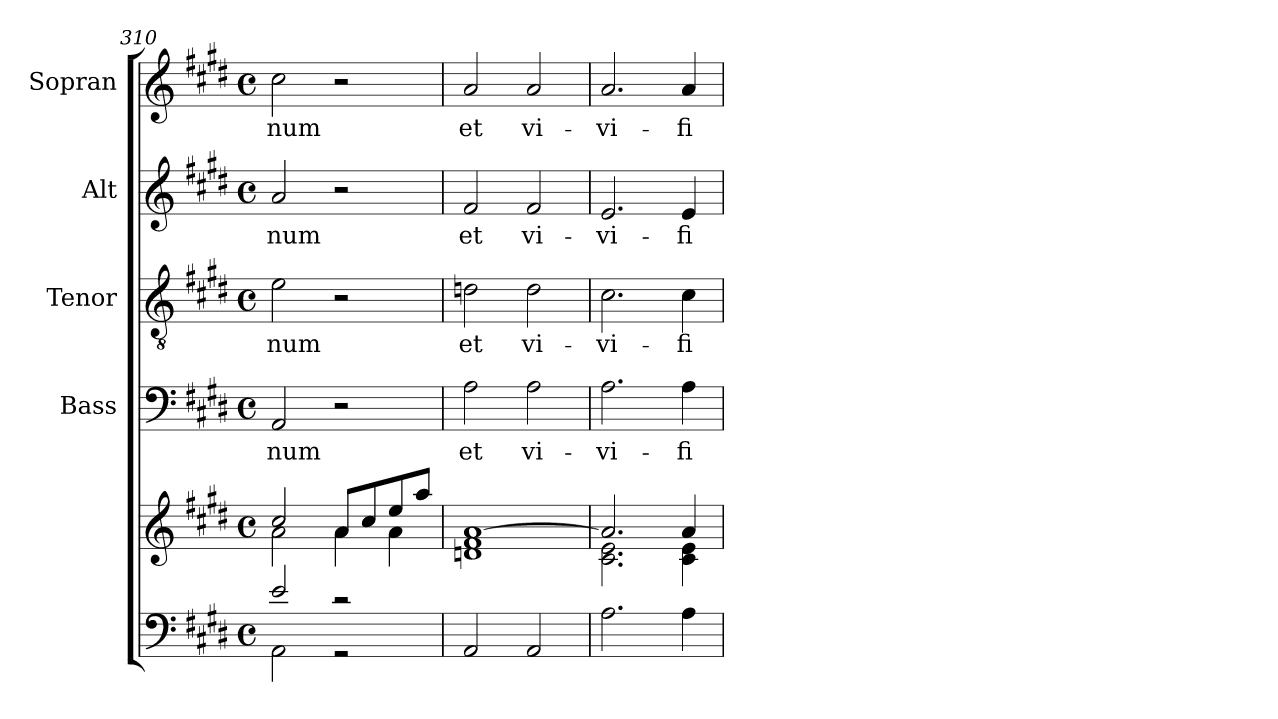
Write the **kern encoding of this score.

**kern	**kern	**kern	**text	**kern	**text	**kern	**text	**kern	**text
*part5	*part5	*part4	*part4	*part3	*part3	*part2	*part2	*part1	*part1
*staff6	*staff5	*staff4	*staff4	*staff3	*staff3	*staff2	*staff2	*staff1	*staff1
*	*	*I"Bass	*	*I"Tenor	*	*I"Alt	*	*I"Sopran	*
*	*	*I'B.	*	*I'T.	*	*I'A.	*	*I'S.	*
*clefF4	*clefG2	*clefF4	*	*clefGv2	*	*clefG2	*	*clefG2	*
*k[f#c#g#d#]	*k[f#c#g#d#]	*k[f#c#g#d#]	*	*k[f#c#g#d#]	*	*k[f#c#g#d#]	*	*k[f#c#g#d#]	*
*E:	*E:	*E:	*	*E:	*	*E:	*	*E:	*
*M4/4	*M4/4	*M4/4	*	*M4/4	*	*M4/4	*	*M4/4	*
*met(c)	*met(c)	*met(c)	*	*met(c)	*	*met(c)	*	*met(c)	*
=310	=310	=310	=310	=310	=310	=310	=310	=310	=310
*^	*^	*	*	*	*	*	*	*	*
!	!	!	!	!	!LO:LY:b	!	!LO:LY:b	!	!LO:LY:b	!	!LO:LY:b
2e/	2AA\	2cc#/	2a\	2AA/	-num	2e\	-num	2a/	-num	2cc#\	-num
2r	2r	8a/L	4a\	2r	.	2r	.	2r	.	2r	.
.	.	8cc#/	.	.	.	.	.	.	.	.	.
.	.	8ee/	4a\	.	.	.	.	.	.	.	.
.	.	8aa/J	.	.	.	.	.	.	.	.	.
*v	*v	*	*	*	*	*	*	*	*	*	*
=311	=311	=311	=311	=311	=311	=311	=311	=311	=311	=311
!	!	!	!	!LO:LY:b	!	!LO:LY:b	!	!LO:LY:b	!	!LO:LY:b
2AA/	[>1a	1dn 1f#	2A\	et	2dn\	et	2f#/	et	2a/	et
!	!	!	!	!LO:LY:b	!	!LO:LY:b	!	!LO:LY:b	!	!LO:LY:b
2AA/	.	.	2A\	vi-	2d\	vi-	2f#/	vi-	2a/	vi-
=312	=312	=312	=312	=312	=312	=312	=312	=312	=312	=312
!	!	!	!	!LO:LY:b	!	!LO:LY:b	!	!LO:LY:b	!	!LO:LY:b
2.A\	2.a/]	2.c#\ 2.e\	2.A\	-vi-	2.c#\	-vi-	2.e/	-vi-	2.a/	-vi-
!	!	!	!	!LO:LY:b	!	!LO:LY:b	!	!LO:LY:b	!	!LO:LY:b
4A\	4a/	4c#\ 4e\	4A\	-fi-	4c#\	-fi-	4e/	-fi-	4a/	-fi-
*	*v	*v	*	*	*	*	*	*	*	*
=	=	=	=	=	=	=	=	=	=
*-	*-	*-	*-	*-	*-	*-	*-	*-	*-
